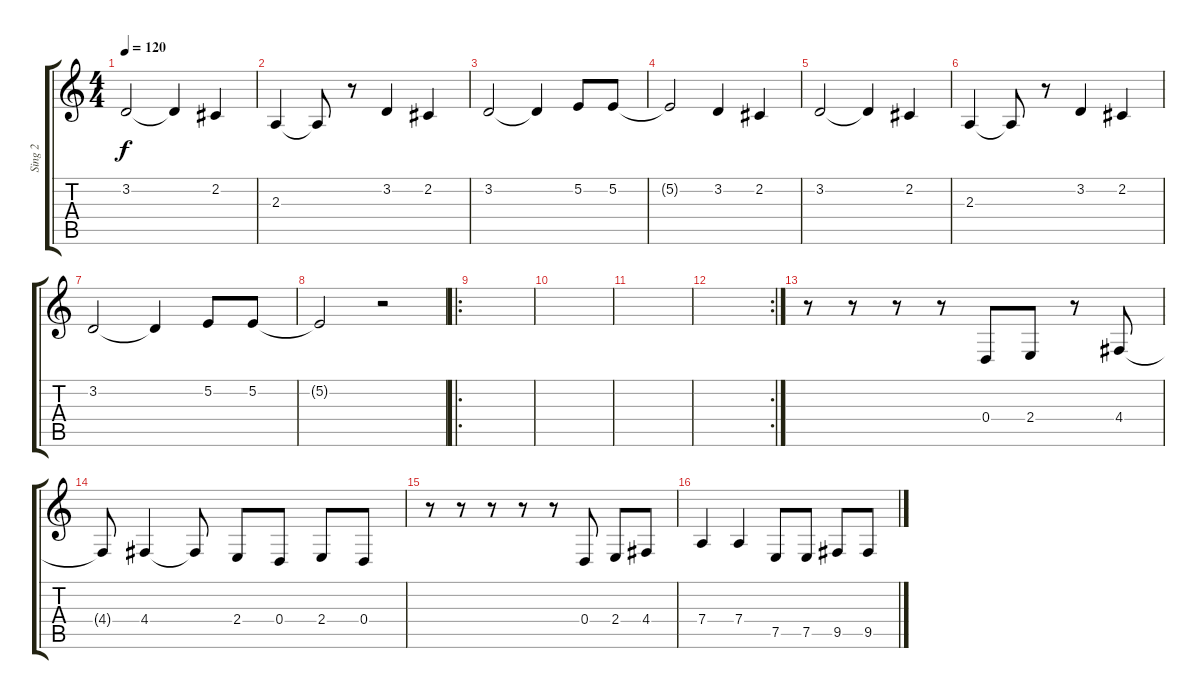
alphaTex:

\track ("Sing 2" "Sing 2") {instrument harmonica}
\staff {score tabs}
\tuning (E4 B3 G3 D3 A2 E2) {hide}
\ts (4 4)
\tempo 120
\clef g2
\ks c
3.2.2{dy f} 3.2{t}.4 2.2.4 |
2.3.4 2.3{t}.8 r.8 3.2.4 2.2.4 |
3.2.2 3.2{t}.4 5.2.8 5.2.8 |
5.2{t}.2 3.2.4 2.2.4 |
3.2.2 3.2{t}.4 2.2.4 |
2.3.4 2.3{t}.8 r.8 3.2.4 2.2.4 |
3.2.2 3.2{t}.4 5.2.8 5.2.8 |
5.2{t}.2 r.2 |
\ro
|
|
|
\rc 2
|
r.8 r.8 r.8 r.8 0.4.8 2.4.8 r.8 4.4.8 |
4.4{t}.8 4.4.4 4.4{t}.8 2.4.8 0.4.8 2.4.8 0.4.8 |
r.8 r.8 r.8 r.8 r.8 0.4.8 2.4.8 4.4.8 |
7.4.4 7.4.4 7.5.8 7.5.8 9.5.8 9.5.8
